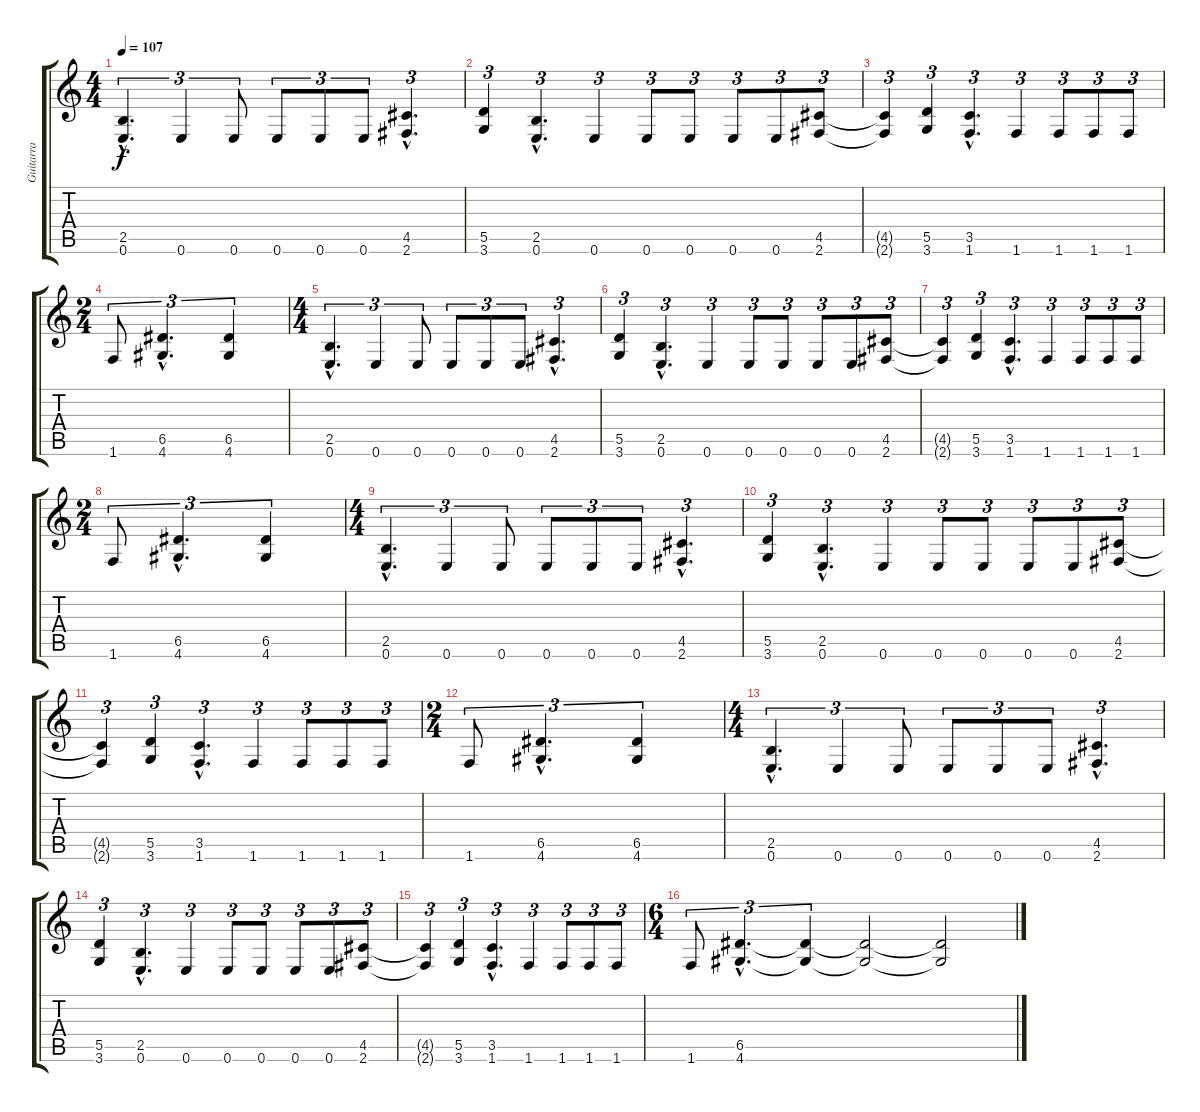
\track ("Guitarra" "Guitarra") {instrument distortionguitar}
\staff {score tabs}
\tuning (E4 B3 G3 D3 A2 E2) {hide}
\ts (4 4)
\tempo 107
\clef g2
\ks c
(2.5{hac} 0.6{hac}).4{d tu (3 2) dy f} 0.6.4{tu (3 2)} 0.6.8{tu (3 2)} 0.6.8{tu (3 2)} 0.6.8{tu (3 2)} 0.6.8{tu (3 2)} (4.5{hac} 2.6{hac}).4{d tu (3 2)} |
(5.5 3.6).4{tu (3 2)} (2.5{hac} 0.6{hac}).4{d tu (3 2)} 0.6.4{tu (3 2)} 0.6.8{tu (3 2)} 0.6.8{tu (3 2)} 0.6.8{tu (3 2)} 0.6.8{tu (3 2)} (4.5 2.6).8{tu (3 2)} |
(4.5{t} 2.6{t}).4{tu (3 2)} (5.5 3.6).4{tu (3 2)} (3.5{hac} 1.6{hac}).4{d tu (3 2)} 1.6.4{tu (3 2)} 1.6.8{tu (3 2)} 1.6.8{tu (3 2)} 1.6.8{tu (3 2)} |
\ts (2 4)
1.6.8{tu (3 2)} (6.5{hac} 4.6{hac}).4{d tu (3 2)} (6.5 4.6).4{tu (3 2)} |
\ts (4 4)
(2.5{hac} 0.6{hac}).4{d tu (3 2)} 0.6.4{tu (3 2)} 0.6.8{tu (3 2)} 0.6.8{tu (3 2)} 0.6.8{tu (3 2)} 0.6.8{tu (3 2)} (4.5{hac} 2.6{hac}).4{d tu (3 2)} |
(5.5 3.6).4{tu (3 2)} (2.5{hac} 0.6{hac}).4{d tu (3 2)} 0.6.4{tu (3 2)} 0.6.8{tu (3 2)} 0.6.8{tu (3 2)} 0.6.8{tu (3 2)} 0.6.8{tu (3 2)} (4.5 2.6).8{tu (3 2)} |
(4.5{t} 2.6{t}).4{tu (3 2)} (5.5 3.6).4{tu (3 2)} (3.5{hac} 1.6{hac}).4{d tu (3 2)} 1.6.4{tu (3 2)} 1.6.8{tu (3 2)} 1.6.8{tu (3 2)} 1.6.8{tu (3 2)} |
\ts (2 4)
1.6.8{tu (3 2)} (6.5{hac} 4.6{hac}).4{d tu (3 2)} (6.5 4.6).4{tu (3 2)} |
\ts (4 4)
(2.5{hac} 0.6{hac}).4{d tu (3 2)} 0.6.4{tu (3 2)} 0.6.8{tu (3 2)} 0.6.8{tu (3 2)} 0.6.8{tu (3 2)} 0.6.8{tu (3 2)} (4.5{hac} 2.6{hac}).4{d tu (3 2)} |
(5.5 3.6).4{tu (3 2)} (2.5{hac} 0.6{hac}).4{d tu (3 2)} 0.6.4{tu (3 2)} 0.6.8{tu (3 2)} 0.6.8{tu (3 2)} 0.6.8{tu (3 2)} 0.6.8{tu (3 2)} (4.5 2.6).8{tu (3 2)} |
(4.5{t} 2.6{t}).4{tu (3 2)} (5.5 3.6).4{tu (3 2)} (3.5{hac} 1.6{hac}).4{d tu (3 2)} 1.6.4{tu (3 2)} 1.6.8{tu (3 2)} 1.6.8{tu (3 2)} 1.6.8{tu (3 2)} |
\ts (2 4)
1.6.8{tu (3 2)} (6.5{hac} 4.6{hac}).4{d tu (3 2)} (6.5 4.6).4{tu (3 2)} |
\ts (4 4)
(2.5{hac} 0.6{hac}).4{d tu (3 2)} 0.6.4{tu (3 2)} 0.6.8{tu (3 2)} 0.6.8{tu (3 2)} 0.6.8{tu (3 2)} 0.6.8{tu (3 2)} (4.5{hac} 2.6{hac}).4{d tu (3 2)} |
(5.5 3.6).4{tu (3 2)} (2.5{hac} 0.6{hac}).4{d tu (3 2)} 0.6.4{tu (3 2)} 0.6.8{tu (3 2)} 0.6.8{tu (3 2)} 0.6.8{tu (3 2)} 0.6.8{tu (3 2)} (4.5 2.6).8{tu (3 2)} |
(4.5{t} 2.6{t}).4{tu (3 2)} (5.5 3.6).4{tu (3 2)} (3.5{hac} 1.6{hac}).4{d tu (3 2)} 1.6.4{tu (3 2)} 1.6.8{tu (3 2)} 1.6.8{tu (3 2)} 1.6.8{tu (3 2)} |
\ts (6 4)
1.6.8{tu (3 2)} (6.5{hac} 4.6{hac}).4{d tu (3 2)} (6.5{t} 4.6{t}).4{tu (3 2)} (6.5{t} 4.6{t}).2 (6.5{t} 4.6{t}).2
